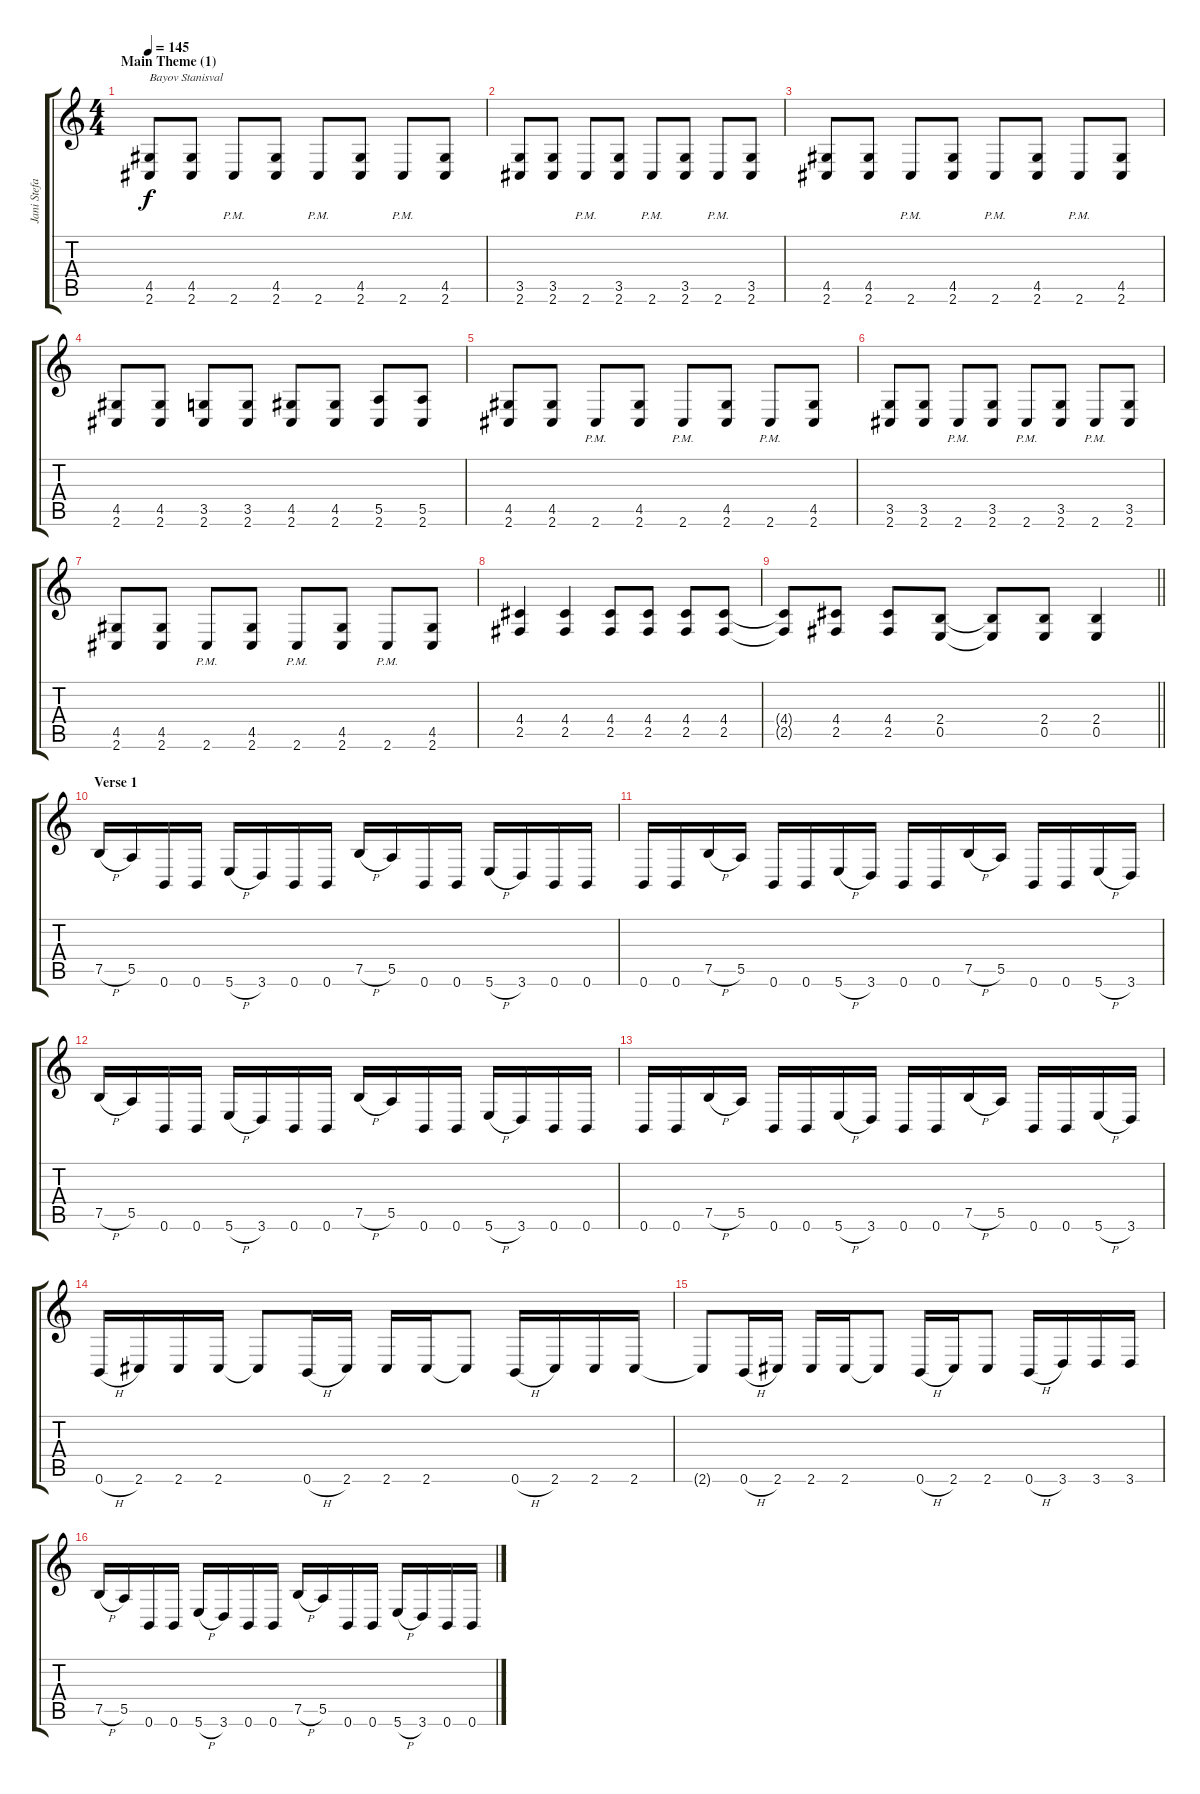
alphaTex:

\track ("Jani Stefanovic - rhythm guitar" "Jani Stefa") {instrument distortionguitar}
\staff {score tabs}
\tuning (B3 Gb3 D3 A2 E2 B1) {hide}
\ts (4 4)
\section ("" "Main Theme (1)")
\tempo 145
\clef g2
\ks aminor
(4.5 2.6).8{txt "Bayov Stanisval" dy f instrument distortionguitar} (4.5 2.6).8 2.6{pm}.8 (4.5 2.6).8 2.6{pm}.8 (4.5 2.6).8 2.6{pm}.8 (4.5 2.6).8 |
(3.5 2.6).8 (3.5 2.6).8 2.6{pm}.8 (3.5 2.6).8 2.6{pm}.8 (3.5 2.6).8 2.6{pm}.8 (3.5 2.6).8 |
(4.5 2.6).8 (4.5 2.6).8 2.6{pm}.8 (4.5 2.6).8 2.6{pm}.8 (4.5 2.6).8 2.6{pm}.8 (4.5 2.6).8 |
(4.5 2.6).8 (4.5 2.6).8 (3.5 2.6).8 (3.5 2.6).8 (4.5 2.6).8 (4.5 2.6).8 (5.5 2.6).8 (5.5 2.6).8 |
(4.5 2.6).8 (4.5 2.6).8 2.6{pm}.8 (4.5 2.6).8 2.6{pm}.8 (4.5 2.6).8 2.6{pm}.8 (4.5 2.6).8 |
(3.5 2.6).8 (3.5 2.6).8 2.6{pm}.8 (3.5 2.6).8 2.6{pm}.8 (3.5 2.6).8 2.6{pm}.8 (3.5 2.6).8 |
(4.5 2.6).8 (4.5 2.6).8 2.6{pm}.8 (4.5 2.6).8 2.6{pm}.8 (4.5 2.6).8 2.6{pm}.8 (4.5 2.6).8 |
(4.4 2.5).4 (4.4 2.5).4 (4.4 2.5).8 (4.4 2.5).8 (4.4 2.5).8 (4.4 2.5).8 |
\barLineRight lightlight
(4.4{t} 2.5{t}).8 (4.4 2.5).8 (4.4 2.5).8 (2.4 0.5).8 (2.4{t} 0.5{t}).8 (2.4 0.5).8 (2.4 0.5).4 |
\section ("" "Verse 1")
7.5{h}.16 5.5.16 0.6.16 0.6.16 5.6{h}.16 3.6.16 0.6.16 0.6.16 7.5{h}.16 5.5.16 0.6.16 0.6.16 5.6{h}.16 3.6.16 0.6.16 0.6.16 |
0.6.16 0.6.16 7.5{h}.16 5.5.16 0.6.16 0.6.16 5.6{h}.16 3.6.16 0.6.16 0.6.16 7.5{h}.16 5.5.16 0.6.16 0.6.16 5.6{h}.16 3.6.16 |
7.5{h}.16 5.5.16 0.6.16 0.6.16 5.6{h}.16 3.6.16 0.6.16 0.6.16 7.5{h}.16 5.5.16 0.6.16 0.6.16 5.6{h}.16 3.6.16 0.6.16 0.6.16 |
0.6.16 0.6.16 7.5{h}.16 5.5.16 0.6.16 0.6.16 5.6{h}.16 3.6.16 0.6.16 0.6.16 7.5{h}.16 5.5.16 0.6.16 0.6.16 5.6{h}.16 3.6.16 |
0.6{h}.16 2.6.16 2.6.16 2.6.16 2.6{t}.8 0.6{h}.16 2.6.16 2.6.16 2.6.16 2.6{t}.8 0.6{h}.16 2.6.16 2.6.16 2.6.16 |
2.6{t}.8 0.6{h}.16 2.6.16 2.6.16 2.6.16 2.6{t}.8 0.6{h}.16 2.6.16 2.6.8 0.6{h}.16 3.6.16 3.6.16 3.6.16 |
7.5{h}.16 5.5.16 0.6.16 0.6.16 5.6{h}.16 3.6.16 0.6.16 0.6.16 7.5{h}.16 5.5.16 0.6.16 0.6.16 5.6{h}.16 3.6.16 0.6.16 0.6.16
